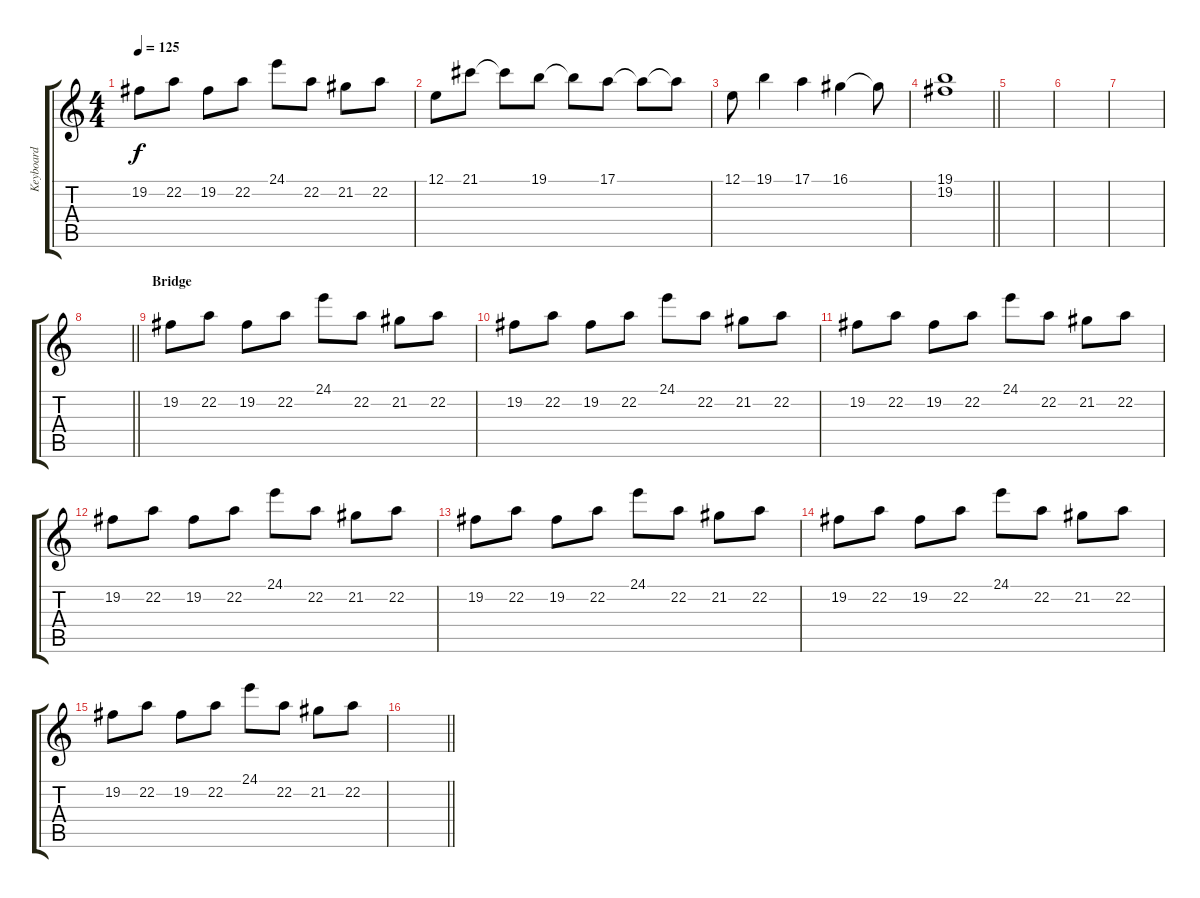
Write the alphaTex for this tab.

\track ("Keyboard" "Keyboard") {instrument musicbox}
\staff {score tabs}
\tuning (E4 B3 G3 D3 A2 E2) {hide}
\ts (4 4)
\tempo 125
\clef g2
\ks c
19.2.8{dy f} 22.2.8 19.2.8 22.2.8 24.1.8 22.2.8 21.2.8 22.2.8 |
12.1.8 21.1.8 21.1{t}.8 19.1.8 19.1{t}.8 17.1.8 17.1{t}.8 17.1{t}.8 |
12.1.8 19.1.4 17.1.4 16.1.4 16.1{t}.8 |
\barLineRight lightlight
(19.1 19.2).1 |
|
|
|
\barLineRight lightlight
|
\section ("" "Bridge")
19.2.8{volume 9} 22.2.8 19.2.8 22.2.8 24.1.8 22.2.8 21.2.8 22.2.8 |
19.2.8 22.2.8 19.2.8 22.2.8 24.1.8 22.2.8 21.2.8 22.2.8 |
19.2.8 22.2.8 19.2.8 22.2.8 24.1.8 22.2.8 21.2.8 22.2.8 |
19.2.8 22.2.8 19.2.8 22.2.8 24.1.8 22.2.8 21.2.8 22.2.8 |
19.2.8 22.2.8 19.2.8 22.2.8 24.1.8 22.2.8 21.2.8 22.2.8 |
19.2.8 22.2.8 19.2.8 22.2.8 24.1.8 22.2.8 21.2.8 22.2.8 |
19.2.8 22.2.8 19.2.8 22.2.8 24.1.8 22.2.8 21.2.8 22.2.8 |
\barLineRight lightlight
